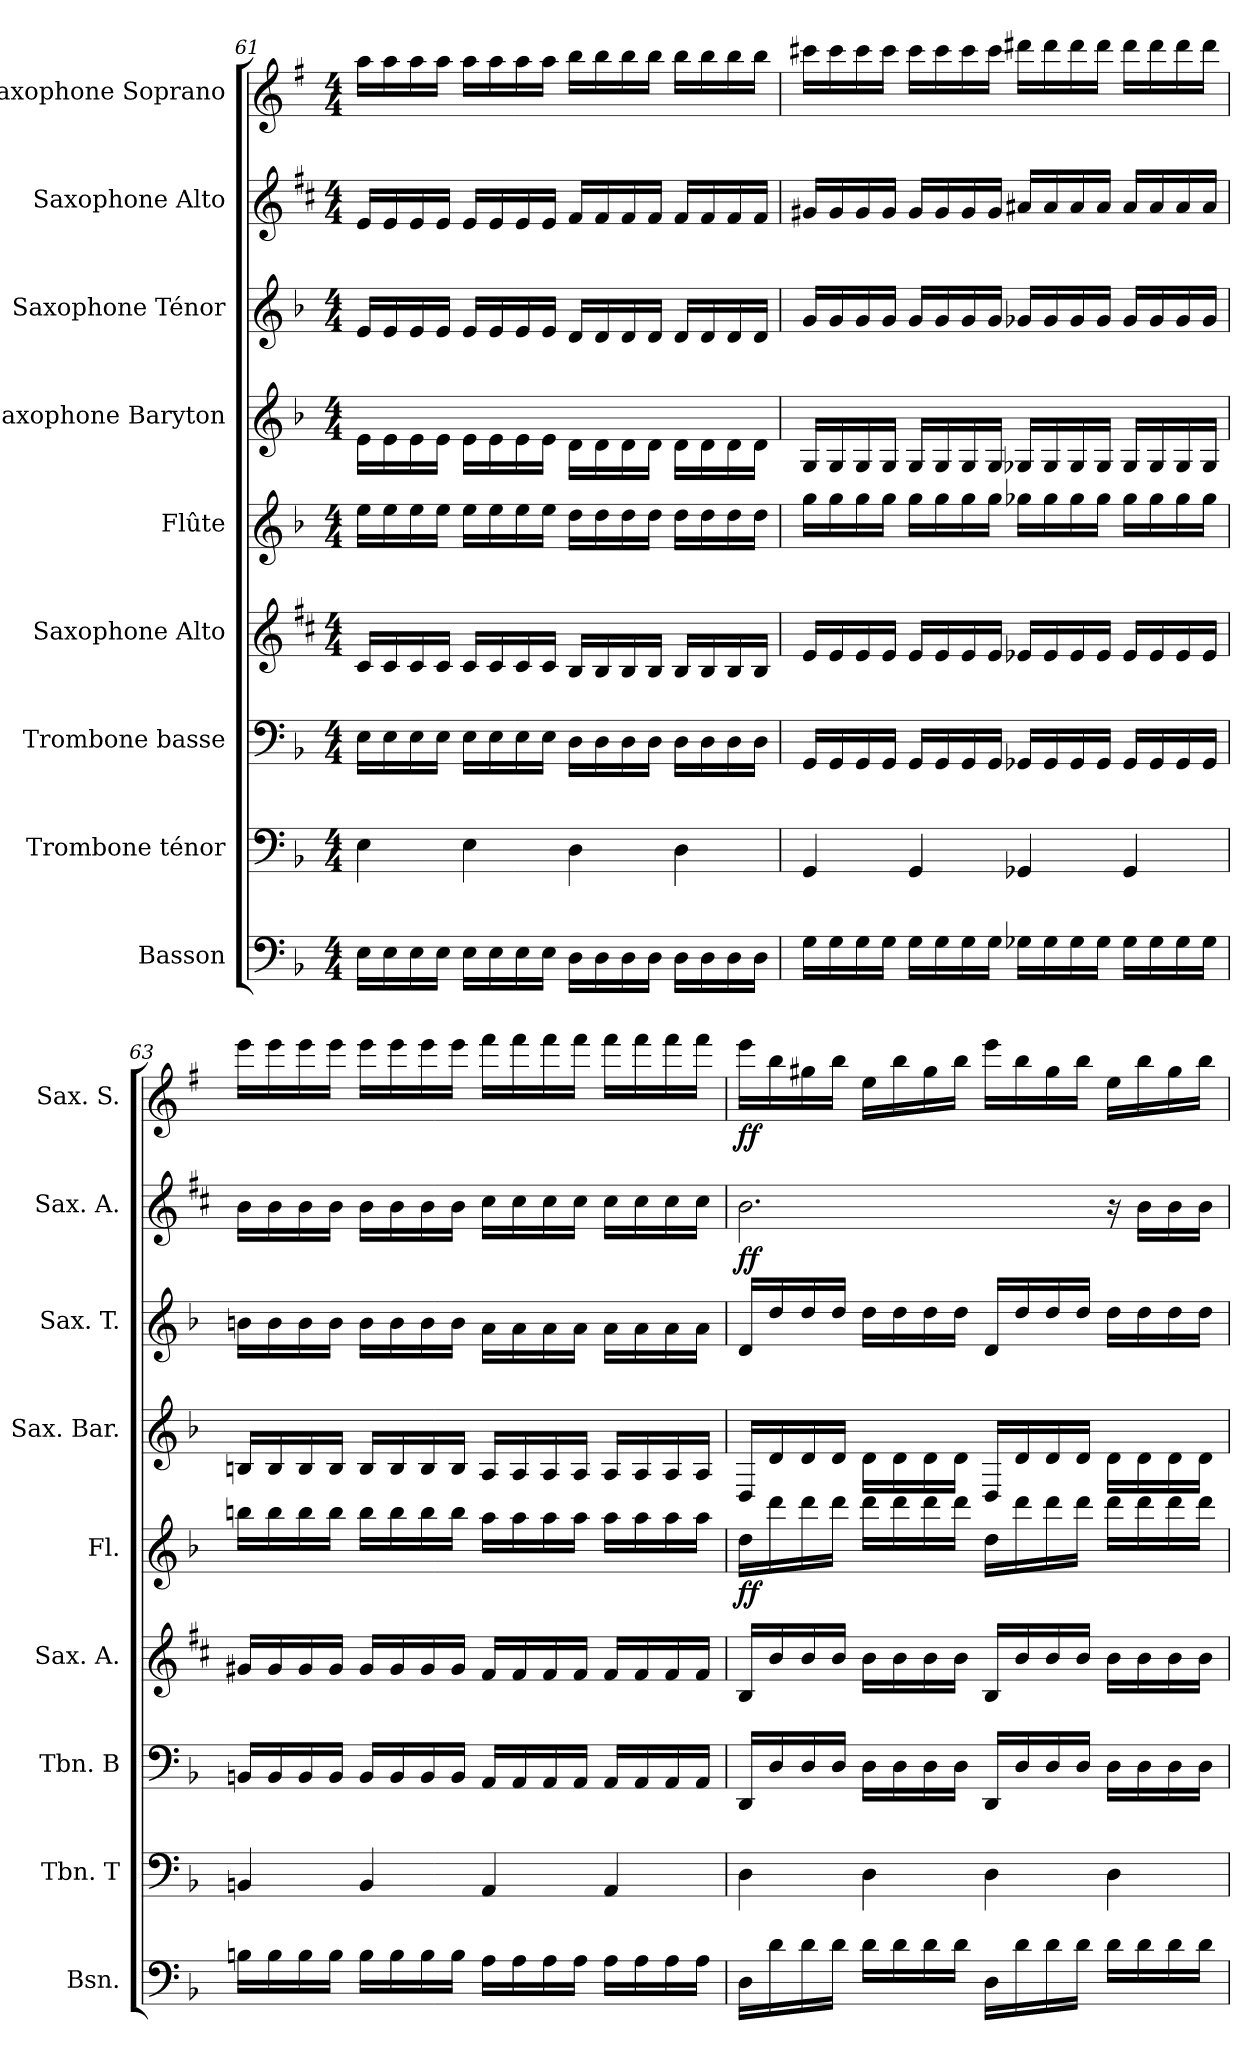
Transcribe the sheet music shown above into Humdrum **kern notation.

**kern	**kern	**kern	**kern	**kern	**dynam	**kern	**kern	**kern	**dynam	**kern	**dynam
*part9	*part8	*part7	*part6	*part5	*part5	*part4	*part3	*part2	*part2	*part1	*part1
*staff9	*staff8	*staff7	*staff6	*staff5	*staff5	*staff4	*staff3	*staff2	*staff2	*staff1	*staff1
*I"Basson	*I"Trombone ténor	*I"Trombone basse	*I"Saxophone Alto	*I"Flûte	*	*I"Saxophone Baryton	*I"Saxophone Ténor	*I"Saxophone Alto	*	*I"Saxophone Soprano	*
*I'Bsn.	*I'Tbn. T	*I'Tbn. B	*I'Sax. A.	*I'Fl.	*	*I'Sax. Bar.	*I'Sax. T.	*I'Sax. A.	*	*I'Sax. S.	*
!!LO:PB:g=z
*clefF4	*clefF4	*clefF4	*clefG2	*clefG2	*	*clefG2	*clefG2	*clefG2	*	*clefG2	*
*	*	*	*ITrd5c9	*	*	*ITrd12c21	*ITrd8c14	*ITrd5c9	*	*ITrd1c2	*
*k[b-]	*k[b-]	*k[b-]	*k[b-]	*k[b-]	*	*k[b-]	*k[b-]	*k[b-]	*	*k[b-]	*
*M4/4	*M4/4	*M4/4	*M4/4	*M4/4	*	*M4/4	*M4/4	*M4/4	*	*M4/4	*
=61	=61	=61	=61	=61	=61	=61	=61	=61	=61	=61	=61
16E\LL	4E\	16E\LL	16E/LL	16ee\LL	.	16E\LL	16E/LL	16G/LL	.	16gg\LL	.
16E\	.	16E\	16E/	16ee\	.	16E\	16E/	16G/	.	16gg\	.
16E\	.	16E\	16E/	16ee\	.	16E\	16E/	16G/	.	16gg\	.
16E\JJ	.	16E\JJ	16E/JJ	16ee\JJ	.	16E\JJ	16E/JJ	16G/JJ	.	16gg\JJ	.
16E\LL	4E\	16E\LL	16E/LL	16ee\LL	.	16E\LL	16E/LL	16G/LL	.	16gg\LL	.
16E\	.	16E\	16E/	16ee\	.	16E\	16E/	16G/	.	16gg\	.
16E\	.	16E\	16E/	16ee\	.	16E\	16E/	16G/	.	16gg\	.
16E\JJ	.	16E\JJ	16E/JJ	16ee\JJ	.	16E\JJ	16E/JJ	16G/JJ	.	16gg\JJ	.
16D\LL	4D\	16D\LL	16D/LL	16dd\LL	.	16D\LL	16D/LL	16A/LL	.	16aa\LL	.
16D\	.	16D\	16D/	16dd\	.	16D\	16D/	16A/	.	16aa\	.
16D\	.	16D\	16D/	16dd\	.	16D\	16D/	16A/	.	16aa\	.
16D\JJ	.	16D\JJ	16D/JJ	16dd\JJ	.	16D\JJ	16D/JJ	16A/JJ	.	16aa\JJ	.
16D\LL	4D\	16D\LL	16D/LL	16dd\LL	.	16D\LL	16D/LL	16A/LL	.	16aa\LL	.
16D\	.	16D\	16D/	16dd\	.	16D\	16D/	16A/	.	16aa\	.
16D\	.	16D\	16D/	16dd\	.	16D\	16D/	16A/	.	16aa\	.
16D\JJ	.	16D\JJ	16D/JJ	16dd\JJ	.	16D\JJ	16D/JJ	16A/JJ	.	16aa\JJ	.
!!LO:PB:g=z
=62	=62	=62	=62	=62	=62	=62	=62	=62	=62	=62	=62
16G\LL	4GG/	16GG/LL	16G/LL	16gg\LL	.	16GG/LL	16G/LL	16Bn/LL	.	16bbn\LL	.
16G\	.	16GG/	16G/	16gg\	.	16GG/	16G/	16B/	.	16bb\	.
16G\	.	16GG/	16G/	16gg\	.	16GG/	16G/	16B/	.	16bb\	.
16G\JJ	.	16GG/JJ	16G/JJ	16gg\JJ	.	16GG/JJ	16G/JJ	16B/JJ	.	16bb\JJ	.
16G\LL	4GG/	16GG/LL	16G/LL	16gg\LL	.	16GG/LL	16G/LL	16B/LL	.	16bb\LL	.
16G\	.	16GG/	16G/	16gg\	.	16GG/	16G/	16B/	.	16bb\	.
16G\	.	16GG/	16G/	16gg\	.	16GG/	16G/	16B/	.	16bb\	.
16G\JJ	.	16GG/JJ	16G/JJ	16gg\JJ	.	16GG/JJ	16G/JJ	16B/JJ	.	16bb\JJ	.
16G-X\LL	4GG-X/	16GG-X/LL	16G-X/LL	16gg-X\LL	.	16GG-X/LL	16G-X/LL	16c#X/LL	.	16ccc#X\LL	.
16G-\	.	16GG-/	16G-/	16gg-\	.	16GG-/	16G-/	16c#/	.	16ccc#\	.
16G-\	.	16GG-/	16G-/	16gg-\	.	16GG-/	16G-/	16c#/	.	16ccc#\	.
16G-\JJ	.	16GG-/JJ	16G-/JJ	16gg-\JJ	.	16GG-/JJ	16G-/JJ	16c#/JJ	.	16ccc#\JJ	.
16G-\LL	4GG-/	16GG-/LL	16G-/LL	16gg-\LL	.	16GG-/LL	16G-/LL	16c#/LL	.	16ccc#\LL	.
16G-\	.	16GG-/	16G-/	16gg-\	.	16GG-/	16G-/	16c#/	.	16ccc#\	.
16G-\	.	16GG-/	16G-/	16gg-\	.	16GG-/	16G-/	16c#/	.	16ccc#\	.
16G-\JJ	.	16GG-/JJ	16G-/JJ	16gg-\JJ	.	16GG-/JJ	16G-/JJ	16c#/JJ	.	16ccc#\JJ	.
!!LO:PB:g=z
=63	=63	=63	=63	=63	=63	=63	=63	=63	=63	=63	=63
16Bn\LL	4BBn/	16BBn/LL	16Bn/LL	16bbn\LL	.	16BBn/LL	16Bn\LL	16d\LL	.	16ddd\LL	.
16B\	.	16BB/	16B/	16bb\	.	16BB/	16B\	16d\	.	16ddd\	.
16B\	.	16BB/	16B/	16bb\	.	16BB/	16B\	16d\	.	16ddd\	.
16B\JJ	.	16BB/JJ	16B/JJ	16bb\JJ	.	16BB/JJ	16B\JJ	16d\JJ	.	16ddd\JJ	.
16B\LL	4BB/	16BB/LL	16B/LL	16bb\LL	.	16BB/LL	16B\LL	16d\LL	.	16ddd\LL	.
16B\	.	16BB/	16B/	16bb\	.	16BB/	16B\	16d\	.	16ddd\	.
16B\	.	16BB/	16B/	16bb\	.	16BB/	16B\	16d\	.	16ddd\	.
16B\JJ	.	16BB/JJ	16B/JJ	16bb\JJ	.	16BB/JJ	16B\JJ	16d\JJ	.	16ddd\JJ	.
16A\LL	4AA/	16AA/LL	16A/LL	16aa\LL	.	16AA/LL	16A\LL	16e\LL	.	16eee\LL	.
16A\	.	16AA/	16A/	16aa\	.	16AA/	16A\	16e\	.	16eee\	.
16A\	.	16AA/	16A/	16aa\	.	16AA/	16A\	16e\	.	16eee\	.
16A\JJ	.	16AA/JJ	16A/JJ	16aa\JJ	.	16AA/JJ	16A\JJ	16e\JJ	.	16eee\JJ	.
16A\LL	4AA/	16AA/LL	16A/LL	16aa\LL	.	16AA/LL	16A\LL	16e\LL	.	16eee\LL	.
16A\	.	16AA/	16A/	16aa\	.	16AA/	16A\	16e\	.	16eee\	.
16A\	.	16AA/	16A/	16aa\	.	16AA/	16A\	16e\	.	16eee\	.
16A\JJ	.	16AA/JJ	16A/JJ	16aa\JJ	.	16AA/JJ	16A\JJ	16e\JJ	.	16eee\JJ	.
!!LO:PB:g=z
=64	=64	=64	=64	=64	=64	=64	=64	=64	=64	=64	=64
!	!	!	!	!	!LO:DY:b	!	!	!	!LO:DY:b	!	!LO:DY:b
16D\LL	4D\	16DD/LL	16D/LL	16dd\LL	ff	16DD/LL	16D/LL	2.d\	ff	16ddd\LL	ff
16d\	.	16D/	16d/	16ddd\	.	16D/	16d/	.	.	16aa\	.
16d\	.	16D/	16d/	16ddd\	.	16D/	16d/	.	.	16ff#X\	.
16d\JJ	.	16D/JJ	16d/JJ	16ddd\JJ	.	16D/JJ	16d/JJ	.	.	16aa\JJ	.
16d\LL	4D\	16D\LL	16d\LL	16ddd\LL	.	16D\LL	16d\LL	.	.	16dd\LL	.
16d\	.	16D\	16d\	16ddd\	.	16D\	16d\	.	.	16aa\	.
16d\	.	16D\	16d\	16ddd\	.	16D\	16d\	.	.	16ff#\	.
16d\JJ	.	16D\JJ	16d\JJ	16ddd\JJ	.	16D\JJ	16d\JJ	.	.	16aa\JJ	.
16D\LL	4D\	16DD/LL	16D/LL	16dd\LL	.	16DD/LL	16D/LL	.	.	16ddd\LL	.
16d\	.	16D/	16d/	16ddd\	.	16D/	16d/	.	.	16aa\	.
16d\	.	16D/	16d/	16ddd\	.	16D/	16d/	.	.	16ff#\	.
16d\JJ	.	16D/JJ	16d/JJ	16ddd\JJ	.	16D/JJ	16d/JJ	.	.	16aa\JJ	.
16d\LL	4D\	16D\LL	16d\LL	16ddd\LL	.	16D\LL	16d\LL	16r	.	16dd\LL	.
16d\	.	16D\	16d\	16ddd\	.	16D\	16d\	16d\LL	.	16aa\	.
16d\	.	16D\	16d\	16ddd\	.	16D\	16d\	16d\	.	16ff#\	.
16d\JJ	.	16D\JJ	16d\JJ	16ddd\JJ	.	16D\JJ	16d\JJ	16d\JJ	.	16aa\JJ	.
=	=	=	=	=	=	=	=	=	=	=	=
*-	*-	*-	*-	*-	*-	*-	*-	*-	*-	*-	*-
